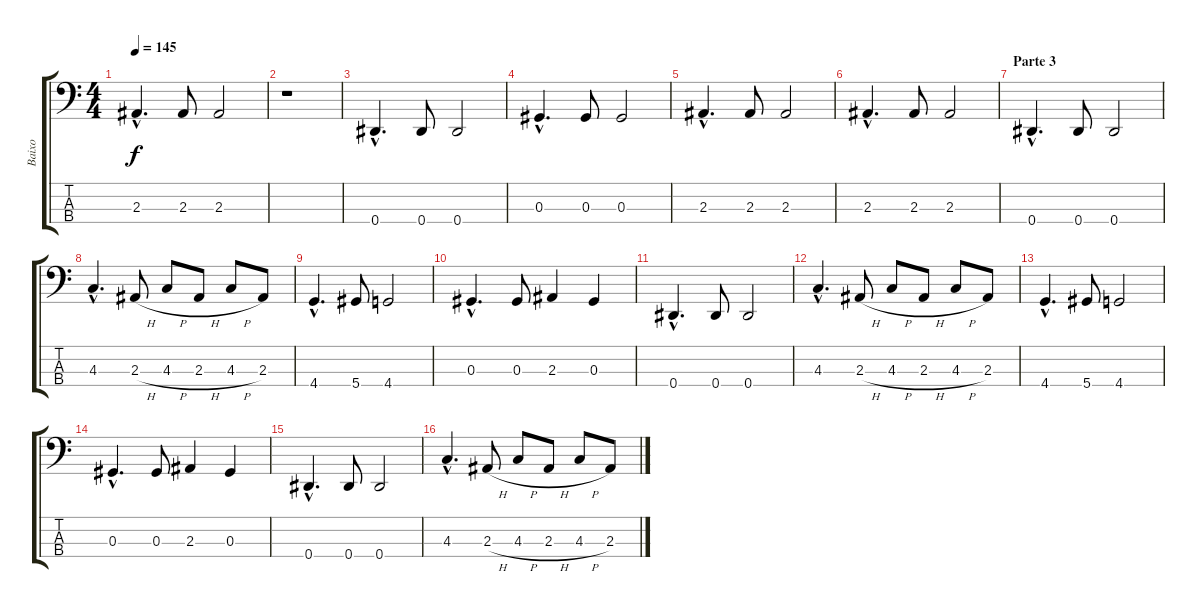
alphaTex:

\track ("Baixo" "Baixo") {instrument electricbassfinger}
\staff {score tabs}
\tuning (Gb2 Db2 Ab1 Eb1) {hide}
\ts (4 4)
\tempo 145
\clef f4
\ks c
2.3{hac}.4{d dy f} 2.3.8 2.3.2 |
r.1 |
0.4{hac}.4{d} 0.4.8 0.4.2 |
0.3{hac}.4{d} 0.3.8 0.3.2 |
2.3{hac}.4{d} 2.3.8 2.3.2 |
2.3{hac}.4{d} 2.3.8 2.3.2 |
\section ("" "Parte 3")
0.4{hac}.4{d} 0.4.8 0.4.2 |
4.3{hac}.4{d} 2.3{h}.8 4.3{h}.8 2.3{h}.8 4.3{h}.8 2.3.8 |
4.4{hac}.4{d} 5.4.8 4.4.2 |
0.3{hac}.4{d} 0.3.8 2.3.4 0.3.4 |
0.4{hac}.4{d} 0.4.8 0.4.2 |
4.3{hac}.4{d} 2.3{h}.8 4.3{h}.8 2.3{h}.8 4.3{h}.8 2.3.8 |
4.4{hac}.4{d} 5.4.8 4.4.2 |
0.3{hac}.4{d} 0.3.8 2.3.4 0.3.4 |
0.4{hac}.4{d} 0.4.8 0.4.2 |
4.3{hac}.4{d} 2.3{h}.8 4.3{h}.8 2.3{h}.8 4.3{h}.8 2.3.8
